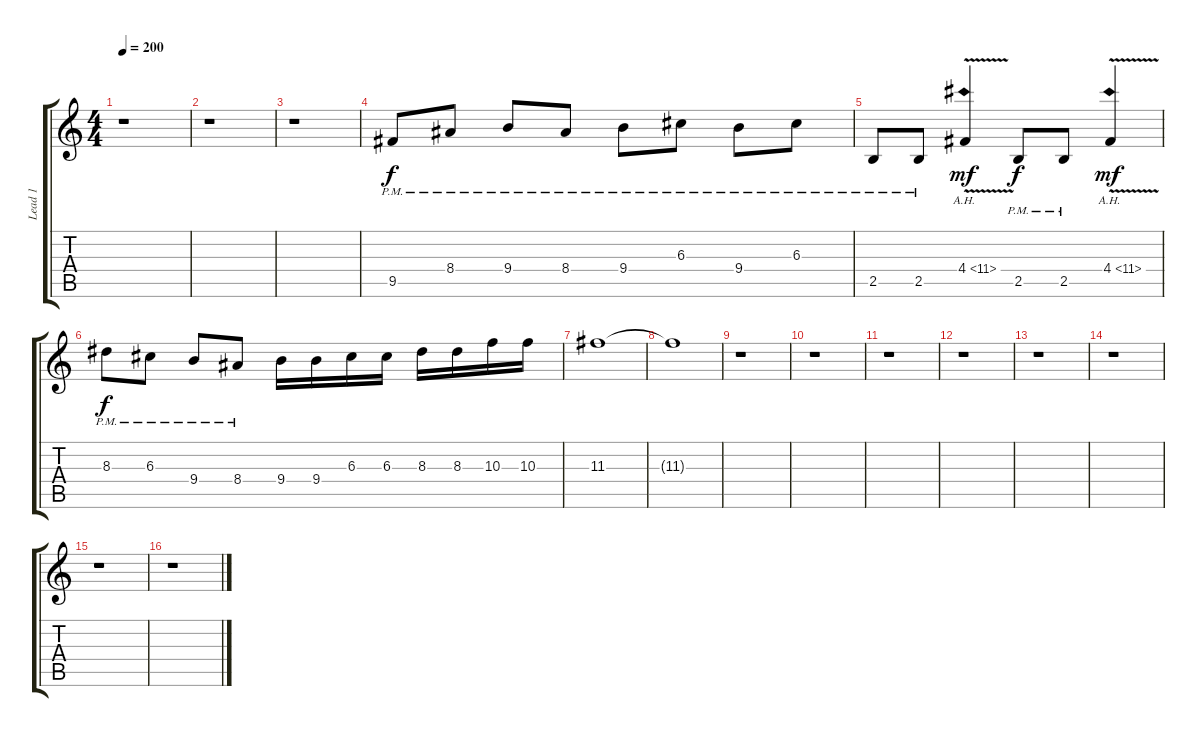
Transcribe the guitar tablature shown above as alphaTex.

\track ("Lead 1" "Lead 1") {instrument overdrivenguitar}
\staff {score tabs}
\tuning (E4 B3 G3 D3 A2 E2) {hide}
\ts (4 4)
\tempo 200
\clef g2
\ks c
r.1{dy f} |
r.1 |
\section ("" "")
r.1 |
9.5{pm}.8 8.4{pm}.8 9.4{pm}.8 8.4{pm}.8 9.4{pm}.8 6.3{pm}.8 9.4{pm}.8 6.3{pm}.8 |
2.5{pm}.8 2.5{pm}.8 4.4{ah 7 v}.4{dy mf} 2.5{pm}.8{dy f} 2.5{pm}.8 4.4{ah 7 v}.4{dy mf} |
8.3{pm}.8{dy f} 6.3{pm}.8 9.4{pm}.8 8.4{pm}.8 9.4.16 9.4.16 6.3.16 6.3.16 8.3.16 8.3.16 10.3.16 10.3.16 |
11.3.1 |
11.3{t}.1 |
r.1 |
r.1 |
r.1 |
r.1 |
r.1 |
r.1 |
\section ("" "")
r.1 |
r.1
